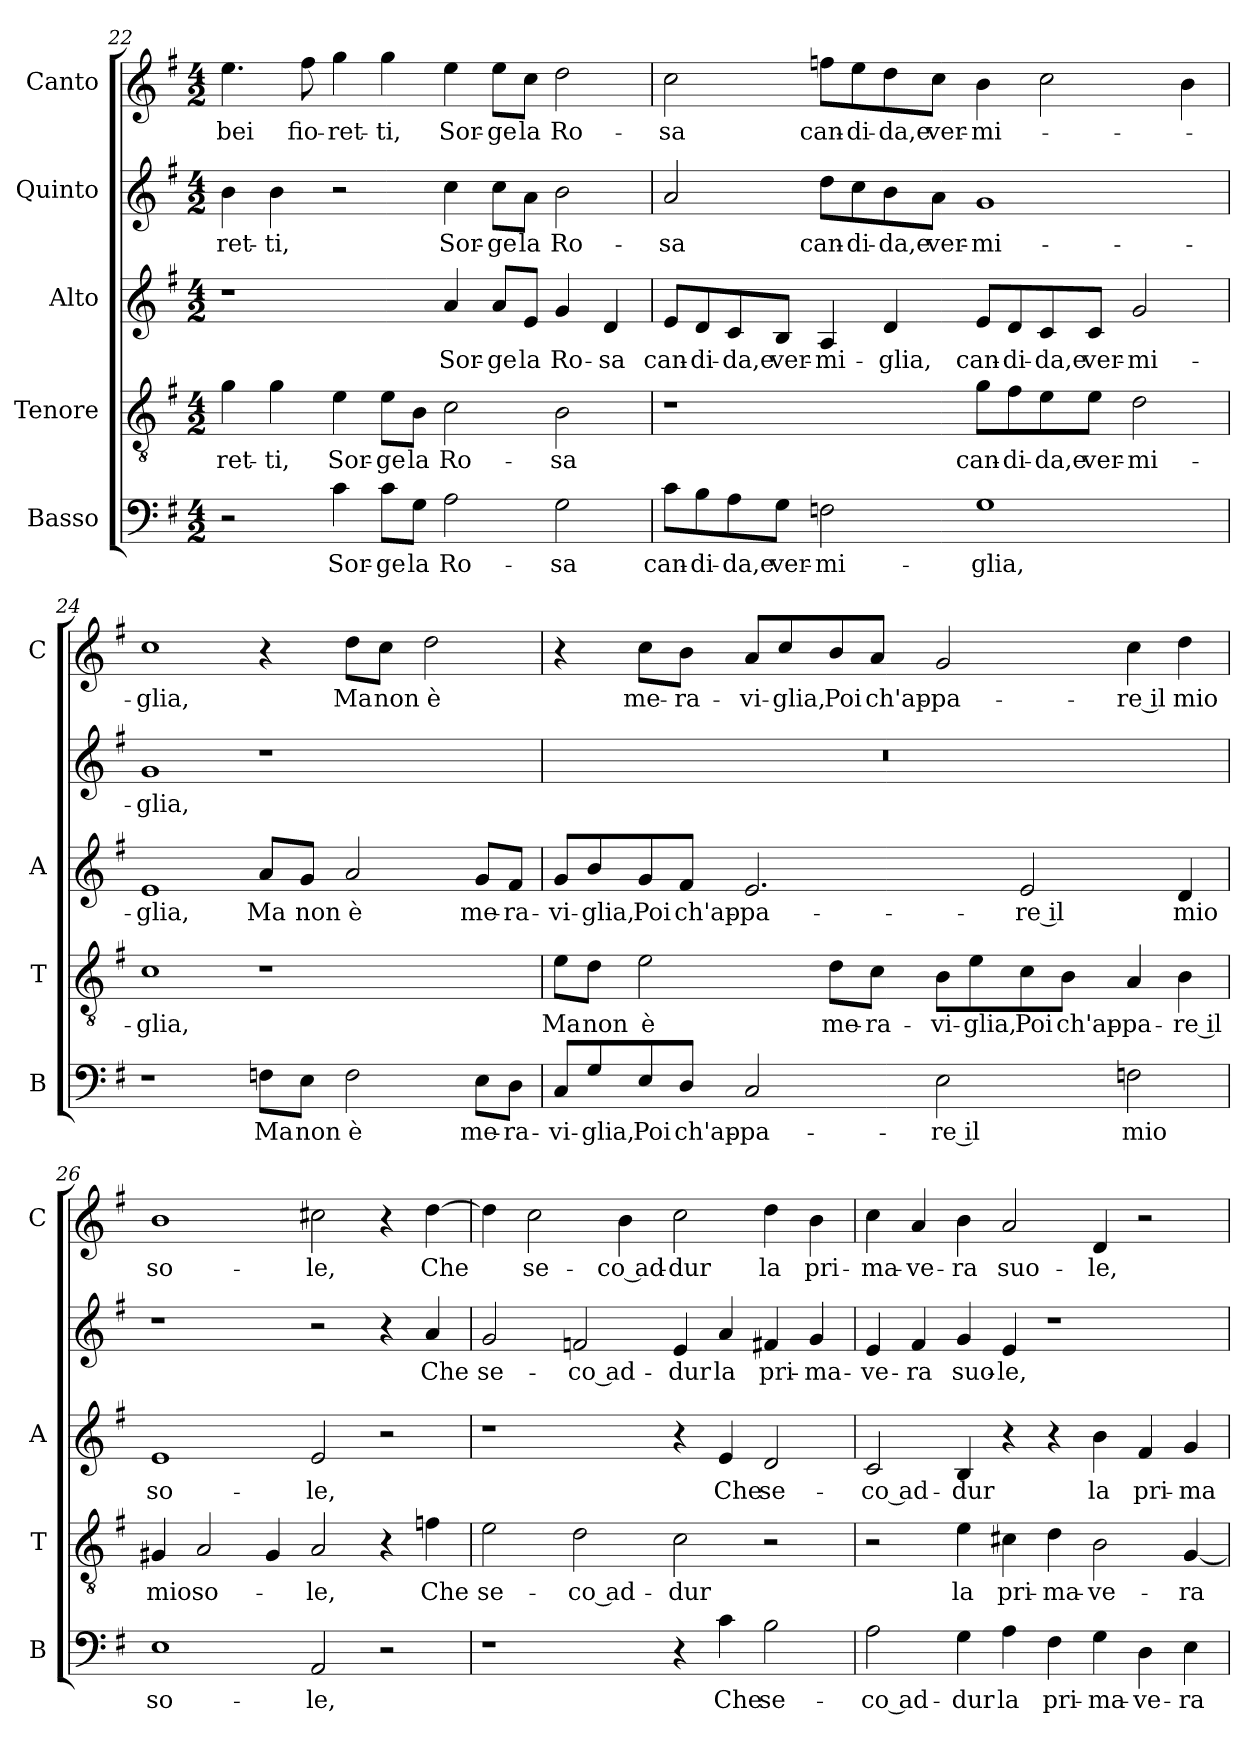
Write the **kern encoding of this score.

**kern	**text	**kern	**text	**kern	**text	**kern	**text	**kern	**text
*part5	*part5	*part4	*part4	*part3	*part3	*part2	*part2	*part1	*part1
*staff5	*staff5	*staff4	*staff4	*staff3	*staff3	*staff2	*staff2	*staff1	*staff1
*I"Basso	*	*I"Tenore	*	*I"Alto	*	*I"Quinto	*	*I"Canto	*
*I'B	*	*I'T	*	*I'A	*	*	*	*I'C	*
*clefF4	*	*clefGv2	*	*clefG2	*	*clefG2	*	*clefG2	*
*k[f#]	*	*k[f#]	*	*k[f#]	*	*k[f#]	*	*k[f#]	*
*G:	*	*G:	*	*G:	*	*G:	*	*G:	*
*M4/2	*	*M4/2	*	*M4/2	*	*M4/2	*	*M4/2	*
=22	=22	=22	=22	=22	=22	=22	=22	=22	=22
!	!	!	!LO:LY:b	!	!	!	!LO:LY:b	!	!LO:LY:b
2r	.	4g\	-ret-	1r	.	4b\	-ret-	4.ee\	bei
!	!	!	!LO:LY:b	!	!	!	!LO:LY:b	!	!
.	.	4g\	-ti,	.	.	4b\	-ti,	.	.
!	!	!	!	!	!	!	!	!	!LO:LY:b
.	.	.	.	.	.	.	.	8ff#\	fio-
!	!LO:LY:b	!	!LO:LY:b	!	!	!	!	!	!LO:LY:b
4c\	Sor-	4e\	Sor-	.	.	2r	.	4gg\	-ret-
!	!LO:LY:b	!	!LO:LY:b	!	!	!	!	!	!LO:LY:b
8c\L	-ge	8e\L	-ge	.	.	.	.	4gg\	-ti,
!	!LO:LY:b	!	!LO:LY:b	!	!	!	!	!	!
8G\J	la	8B\J	la	.	.	.	.	.	.
!	!LO:LY:b	!	!LO:LY:b	!	!LO:LY:b	!	!LO:LY:b	!	!LO:LY:b
2A\	Ro-	2c\	Ro-	4a/	Sor-	4cc\	Sor-	4ee\	Sor-
!	!	!	!	!	!LO:LY:b	!	!LO:LY:b	!	!LO:LY:b
.	.	.	.	8a/L	-ge	8cc\L	-ge	8ee\L	-ge
!	!	!	!	!	!LO:LY:b	!	!LO:LY:b	!	!LO:LY:b
.	.	.	.	8e/J	la	8a\J	la	8cc\J	la
!	!LO:LY:b	!	!LO:LY:b	!	!LO:LY:b	!	!LO:LY:b	!	!LO:LY:b
2G\	-sa	2B\	-sa	4g/	Ro-	2b\	Ro-	2dd\	Ro-
!	!	!	!	!	!LO:LY:b	!	!	!	!
.	.	.	.	4d/	-sa	.	.	.	.
!!LO:LB:g=z
=23	=23	=23	=23	=23	=23	=23	=23	=23	=23
!	!LO:LY:b	!	!	!	!LO:LY:b	!	!LO:LY:b	!	!LO:LY:b
8c\L	can-	1r	.	8e/L	can-	2a/	-sa	2cc\	-sa
!	!LO:LY:b	!	!	!	!LO:LY:b	!	!	!	!
8B\	-di-	.	.	8d/	-di-	.	.	.	.
!	!LO:LY:b	!	!	!	!LO:LY:b	!	!	!	!
8A\	-da,e	.	.	8c/	-da,e	.	.	.	.
!	!LO:LY:b	!	!	!	!LO:LY:b	!	!	!	!
8G\J	ver-	.	.	8B/J	ver-	.	.	.	.
!	!LO:LY:b	!	!	!	!LO:LY:b	!	!LO:LY:b	!	!LO:LY:b
2Fn\	-mi-	.	.	4A/	-mi-	8dd\L	can-	8ffn\L	can-
!	!	!	!	!	!	!	!LO:LY:b	!	!LO:LY:b
.	.	.	.	.	.	8cc\	-di-	8ee\	-di-
!	!	!	!	!	!LO:LY:b	!	!LO:LY:b	!	!LO:LY:b
.	.	.	.	4d/	-glia,	8b\	-da,e	8dd\	-da,e
!	!	!	!	!	!	!	!LO:LY:b	!	!LO:LY:b
.	.	.	.	.	.	8a\J	ver-	8cc\J	ver-
!	!LO:LY:b	!	!LO:LY:b	!	!LO:LY:b	!	!LO:LY:b	!	!LO:LY:b
1G	-glia,	8g\L	can-	8e/L	can-	1g	-mi-	4b\	-mi-
!	!	!	!LO:LY:b	!	!LO:LY:b	!	!	!	!
.	.	8f#\	-di-	8d/	-di-	.	.	.	.
!	!	!	!LO:LY:b	!	!LO:LY:b	!	!	!	!
.	.	8e\	-da,e	8c/	-da,e	.	.	2cc\	.
!	!	!	!LO:LY:b	!	!LO:LY:b	!	!	!	!
.	.	8e\J	ver-	8c/J	ver-	.	.	.	.
!	!	!	!LO:LY:b	!	!LO:LY:b	!	!	!	!
.	.	2d\	-mi-	2g/	-mi-	.	.	.	.
.	.	.	.	.	.	.	.	4b\	.
=24	=24	=24	=24	=24	=24	=24	=24	=24	=24
!	!	!	!LO:LY:b	!	!LO:LY:b	!	!LO:LY:b	!	!LO:LY:b
1r	.	1c	-glia,	1e	-glia,	1g	-glia,	1cc	-glia,
!	!LO:LY:b	!	!	!	!LO:LY:b	!	!	!	!
8Fn\L	Ma	1r	.	8a/L	Ma	1r	.	4r	.
!	!LO:LY:b	!	!	!	!LO:LY:b	!	!	!	!
8E\J	non	.	.	8g/J	non	.	.	.	.
!	!LO:LY:b	!	!	!	!LO:LY:b	!	!	!	!LO:LY:b
2F\	è	.	.	2a/	è	.	.	8dd\L	Ma
!	!	!	!	!	!	!	!	!	!LO:LY:b
.	.	.	.	.	.	.	.	8cc\J	non
!	!	!	!	!	!	!	!	!	!LO:LY:b
.	.	.	.	.	.	.	.	2dd\	è
!	!LO:LY:b	!	!	!	!LO:LY:b	!	!	!	!
8E\L	me-	.	.	8g/L	me-	.	.	.	.
!	!LO:LY:b	!	!	!	!LO:LY:b	!	!	!	!
8D\J	-ra-	.	.	8f#/J	-ra-	.	.	.	.
!!LO:LB:g=z
=25	=25	=25	=25	=25	=25	=25	=25	=25	=25
!	!LO:LY:b	!	!LO:LY:b	!	!LO:LY:b	!	!	!	!
8C/L	-vi-	8e\L	Ma	8g/L	-vi-	0r	.	4r	.
!	!LO:LY:b	!	!LO:LY:b	!	!LO:LY:b	!	!	!	!
8G/	-glia,	8d\J	non	8b/	-glia,	.	.	.	.
!	!LO:LY:b	!	!LO:LY:b	!	!LO:LY:b	!	!	!	!LO:LY:b
8E/	Poi	2e\	è	8g/	Poi	.	.	8cc\L	me-
!	!LO:LY:b	!	!	!	!LO:LY:b	!	!	!	!LO:LY:b
8D/J	ch'ap-	.	.	8f#/J	ch'ap-	.	.	8b\J	-ra-
!	!LO:LY:b	!	!	!	!LO:LY:b	!	!	!	!LO:LY:b
2C/	-pa-	.	.	2.e/	-pa-	.	.	8a/L	-vi-
!	!	!	!	!	!	!	!	!	!LO:LY:b
.	.	.	.	.	.	.	.	8cc/	-glia,
!	!	!	!LO:LY:b	!	!	!	!	!	!LO:LY:b
.	.	8d\L	me-	.	.	.	.	8b/	Poi
!	!	!	!LO:LY:b	!	!	!	!	!	!LO:LY:b
.	.	8c\J	-ra-	.	.	.	.	8a/J	ch'ap-
!	!LO:LY:b	!	!LO:LY:b	!	!	!	!	!	!LO:LY:b
2E\	-re il	8B\L	-vi-	.	.	.	.	2g/	-pa-
!	!	!	!LO:LY:b	!	!	!	!	!	!
.	.	8e\	-glia,	.	.	.	.	.	.
!	!	!	!LO:LY:b	!	!LO:LY:b	!	!	!	!
.	.	8c\	Poi	2e/	-re il	.	.	.	.
!	!	!	!LO:LY:b	!	!	!	!	!	!
.	.	8B\J	ch'ap-	.	.	.	.	.	.
!	!LO:LY:b	!	!LO:LY:b	!	!	!	!	!	!LO:LY:b
2Fn\	mio	4A/	-pa-	.	.	.	.	4cc\	-re il
!	!	!	!LO:LY:b	!	!LO:LY:b	!	!	!	!LO:LY:b
.	.	4B\	-re il	4d/	mio	.	.	4dd\	mio
=26	=26	=26	=26	=26	=26	=26	=26	=26	=26
!	!LO:LY:b	!	!LO:LY:b	!	!LO:LY:b	!	!	!	!LO:LY:b
1E	so-	4G#X/	mio	1e	so-	1r	.	1b	so-
!	!	!	!LO:LY:b	!	!	!	!	!	!
.	.	2A/	so-	.	.	.	.	.	.
.	.	4G#/	.	.	.	.	.	.	.
!	!LO:LY:b	!	!LO:LY:b	!	!LO:LY:b	!	!	!	!LO:LY:b
2AA/	-le,	2A/	-le,	2e/	-le,	2r	.	2cc#X\	-le,
2r	.	4r	.	2r	.	4r	.	4r	.
!	!	!	!LO:LY:b	!	!	!	!LO:LY:b	!	!LO:LY:b
.	.	4fn\	Che	.	.	4a/	Che	[4dd\	Che
=27	=27	=27	=27	=27	=27	=27	=27	=27	=27
!	!	!	!LO:LY:b	!	!	!	!LO:LY:b	!	!
1r	.	2e\	se-	1r	.	2g/	se-	4dd\]	.
!	!	!	!	!	!	!	!	!	!LO:LY:b
.	.	.	.	.	.	.	.	2cc\	se-
!	!	!	!LO:LY:b	!	!	!	!LO:LY:b	!	!
.	.	2d\	-co ad-	.	.	2fn/	-co ad-	.	.
!	!	!	!	!	!	!	!	!	!LO:LY:b
.	.	.	.	.	.	.	.	4b\	-co ad-
!	!	!	!LO:LY:b	!	!	!	!LO:LY:b	!	!LO:LY:b
4r	.	2c\	-dur	4r	.	4e/	-dur	2cc\	-dur
!	!LO:LY:b	!	!	!	!LO:LY:b	!	!LO:LY:b	!	!
4c\	Che	.	.	4e/	Che	4a/	la	.	.
!	!LO:LY:b	!	!	!	!LO:LY:b	!	!LO:LY:b	!	!LO:LY:b
2B\	se-	2r	.	2d/	se-	4f#X/	pri-	4dd\	la
!	!	!	!	!	!	!	!LO:LY:b	!	!LO:LY:b
.	.	.	.	.	.	4g/	-ma-	4b\	pri-
!!LO:PB:g=z
=28	=28	=28	=28	=28	=28	=28	=28	=28	=28
!	!LO:LY:b	!	!	!	!LO:LY:b	!	!LO:LY:b	!	!LO:LY:b
2A\	-co ad-	2r	.	2c/	-co ad-	4e/	-ve-	4cc\	-ma-
!	!	!	!	!	!	!	!LO:LY:b	!	!LO:LY:b
.	.	.	.	.	.	4f#/	-ra	4a/	-ve-
!	!LO:LY:b	!	!LO:LY:b	!	!LO:LY:b	!	!LO:LY:b	!	!LO:LY:b
4G\	-dur	4e\	la	4B/	-dur	4g/	suo-	4b\	-ra
!	!LO:LY:b	!	!LO:LY:b	!	!	!	!LO:LY:b	!	!LO:LY:b
4A\	la	4c#X\	pri-	4r	.	4e/	-le,	2a/	suo-
!	!LO:LY:b	!	!LO:LY:b	!	!	!	!	!	!
4F#\	pri-	4d\	-ma-	4r	.	1r	.	.	.
!	!LO:LY:b	!	!LO:LY:b	!	!LO:LY:b	!	!	!	!LO:LY:b
4G\	-ma-	2B\	-ve-	4b\	la	.	.	4d/	-le,
!	!LO:LY:b	!	!	!	!LO:LY:b	!	!	!	!
4D\	-ve-	.	.	4f#/	pri-	.	.	2r	.
!	!LO:LY:b	!	!LO:LY:b	!	!LO:LY:b	!	!	!	!
4E\	-ra	[4G/	-ra	4g/	-ma-	.	.	.	.
=	=	=	=	=	=	=	=	=	=
*-	*-	*-	*-	*-	*-	*-	*-	*-	*-
